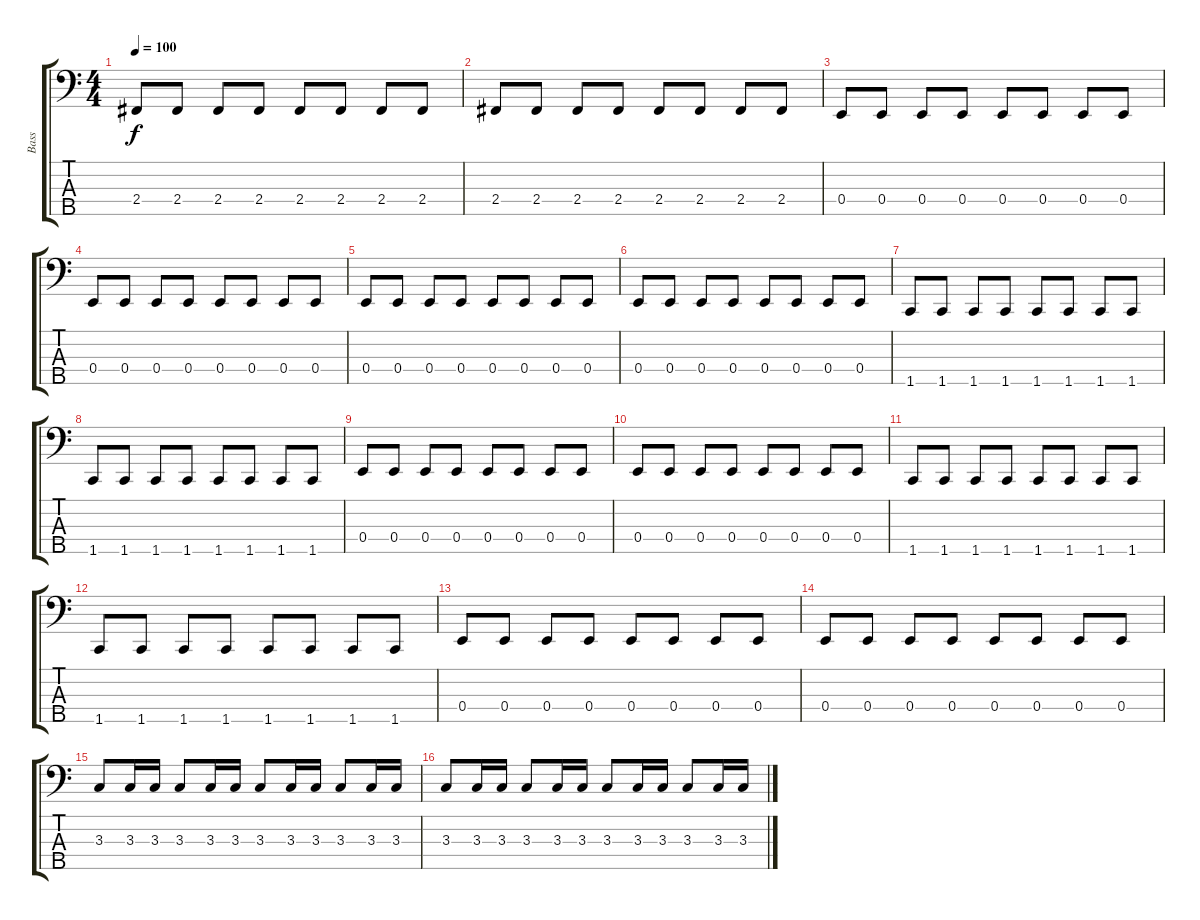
\track ("Bass" "Bass") {instrument electricbassfinger}
\staff {score tabs}
\tuning (G2 D2 A1 E1 B0) {hide}
\ts (4 4)
\tempo 100
\clef f4
\ks c
2.4.8{dy f} 2.4.8 2.4.8 2.4.8 2.4.8 2.4.8 2.4.8 2.4.8 |
2.4.8 2.4.8 2.4.8 2.4.8 2.4.8 2.4.8 2.4.8 2.4.8 |
0.4.8 0.4.8 0.4.8 0.4.8 0.4.8 0.4.8 0.4.8 0.4.8 |
0.4.8 0.4.8 0.4.8 0.4.8 0.4.8 0.4.8 0.4.8 0.4.8 |
0.4.8 0.4.8 0.4.8 0.4.8 0.4.8 0.4.8 0.4.8 0.4.8 |
0.4.8 0.4.8 0.4.8 0.4.8 0.4.8 0.4.8 0.4.8 0.4.8 |
1.5.8 1.5.8 1.5.8 1.5.8 1.5.8 1.5.8 1.5.8 1.5.8 |
1.5.8 1.5.8 1.5.8 1.5.8 1.5.8 1.5.8 1.5.8 1.5.8 |
0.4.8 0.4.8 0.4.8 0.4.8 0.4.8 0.4.8 0.4.8 0.4.8 |
0.4.8 0.4.8 0.4.8 0.4.8 0.4.8 0.4.8 0.4.8 0.4.8 |
1.5.8 1.5.8 1.5.8 1.5.8 1.5.8 1.5.8 1.5.8 1.5.8 |
1.5.8 1.5.8 1.5.8 1.5.8 1.5.8 1.5.8 1.5.8 1.5.8 |
0.4.8 0.4.8 0.4.8 0.4.8 0.4.8 0.4.8 0.4.8 0.4.8 |
0.4.8 0.4.8 0.4.8 0.4.8 0.4.8 0.4.8 0.4.8 0.4.8 |
3.3.8 3.3.16 3.3.16 3.3.8 3.3.16 3.3.16 3.3.8 3.3.16 3.3.16 3.3.8 3.3.16 3.3.16 |
3.3.8 3.3.16 3.3.16 3.3.8 3.3.16 3.3.16 3.3.8 3.3.16 3.3.16 3.3.8 3.3.16 3.3.16
